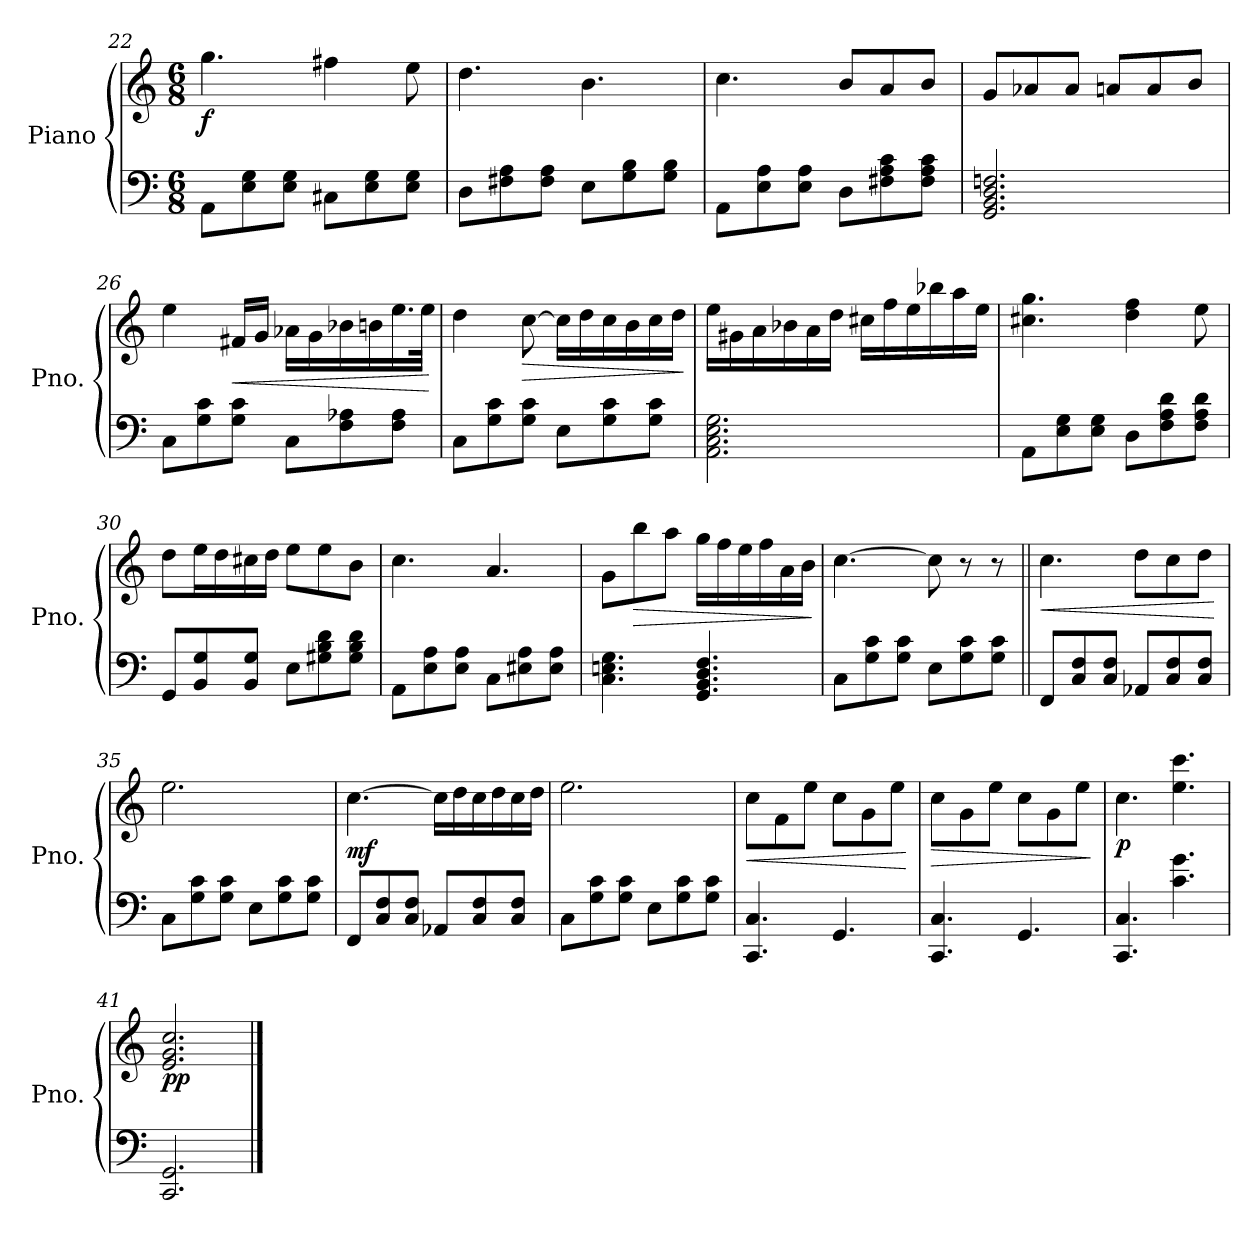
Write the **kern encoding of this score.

**kern	**kern	**dynam
*part1	*part1	*part1
*staff2	*staff1	*staff1/2
*I"Piano	*	*
*I'Pno.	*	*
*clefF4	*clefG2	*
*k[]	*k[]	*
*M6/8	*M6/8	*
=22	=22	=22
!	!	!LO:DY:b
8AA\L	4.gg\	f
8E\ 8G\	.	.
8E\ 8G\J	.	.
8C#X\L	4ff#X\	.
8E\ 8G\	.	.
8E\ 8G\J	8ee\	.
=23	=23	=23
8D\L	4.dd\	.
8F#X\ 8A\	.	.
8F#\ 8A\J	.	.
8E\L	4.b\	.
8G\ 8B\	.	.
8G\ 8B\J	.	.
=24	=24	=24
8AA\L	4.cc\	.
8E\ 8A\	.	.
8E\ 8A\J	.	.
8D\L	8b/L	.
8F#X\ 8A\ 8c\	8a/	.
8F#\ 8A\ 8c\J	8b/J	.
!!LO:PB:g=z
=25	=25	=25
2.GG/ 2.BB/ 2.D/ 2.Fn/	8g/L	.
.	8a-X/	.
.	8a-/J	.
.	8an/L	.
.	8a/	.
.	8b/J	.
=26	=26	=26
8C\L	4ee\	.
8G\ 8c\	.	.
!	!	!LO:HP:b
8G\ 8c\J	16f#X/LL	<
.	16g/JJ	.
8C\L	16a-X\LL	.
.	16g\	.
8F\ 8A-X\	16b-X\	.
.	16bn\	.
8F\ 8A-\J	16.ee\	.
.	32ee\JJk	.
.	.	[
=27	=27	=27
8C\L	4dd\	.
8G\ 8c\	.	.
!	!	!LO:HP:b
8G\ 8c\J	[8cc\	>
8E\L	16cc\LL]	.
.	16dd\	.
8G\ 8c\	16cc\	.
.	16b\	.
8G\ 8c\J	16cc\	.
.	16dd\JJ	.
.	.	]
!!LO:LB:g=z
=28	=28	=28
2.AA\ 2.C\ 2.E\ 2.G\	16ee\LL	.
.	16g#X\	.
.	16a\	.
.	16b-X\	.
.	16a\	.
.	16dd\JJ	.
.	16cc#X\LL	.
.	16ff\	.
.	16ee\	.
.	16bb-X\	.
.	16aa\	.
.	16ee\JJ	.
=29	=29	=29
8AA\L	4.cc#X\ 4.gg\	.
8E\ 8G\	.	.
8E\ 8G\J	.	.
8D\L	4dd\ 4ff\	.
8F\ 8A\ 8d\	.	.
8F\ 8A\ 8d\J	8ee\	.
=30	=30	=30
8GG/L	8dd\L	.
8BB/ 8G/	16ee\L	.
.	16dd\	.
8BB/ 8G/J	16cc#X\	.
.	16dd\JJ	.
8E\L	8ee\L	.
8G#X\ 8B\ 8d\	8ee\	.
8G#\ 8B\ 8d\J	8b\J	.
=31	=31	=31
8AA\L	4.cc\	.
8E\ 8A\	.	.
8E\ 8A\J	.	.
8C\L	4.a/	.
8E#X\ 8A\	.	.
8E#\ 8A\J	.	.
!!LO:LB:g=z
=32	=32	=32
4.C\ 4.En\ 4.G\	8g\L	.
!	!	!LO:HP:b
.	8bb\	>
.	8aa\J	.
4.GG/ 4.BB/ 4.D/ 4.F/	16gg\LL	.
.	16ff\	.
.	16ee\	.
.	16ff\	.
.	16a\	.
.	16b\JJ	.
.	.	]
=33	=33	=33
8C\L	[4.cc\	.
8G\ 8c\	.	.
8G\ 8c\J	.	.
8E\L	8cc\]	.
8G\ 8c\	8r	.
8G\ 8c\J	8r	.
=34||	=34||	=34||
!	!	!LO:HP:b
8FF/L	4.cc\	<
8C/ 8F/	.	.
8C/ 8F/J	.	.
8AA-X/L	8dd\L	.
8C/ 8F/	8cc\	.
8C/ 8F/J	8dd\J	.
.	.	[
=35	=35	=35
8C\L	2.ee\	.
8G\ 8c\	.	.
8G\ 8c\J	.	.
8E\L	.	.
8G\ 8c\	.	.
8G\ 8c\J	.	.
=36	=36	=36
!	!	!LO:DY:b
8FF/L	[4.cc\	mf
8C/ 8F/	.	.
8C/ 8F/J	.	.
8AA-X/L	16cc\LL]	.
.	16dd\	.
8C/ 8F/	16cc\	.
.	16dd\	.
8C/ 8F/J	16cc\	.
.	16dd\JJ	.
!!LO:LB:g=z
=37	=37	=37
8C\L	2.ee\	.
8G\ 8c\	.	.
8G\ 8c\J	.	.
8E\L	.	.
8G\ 8c\	.	.
8G\ 8c\J	.	.
=38	=38	=38
!	!	!LO:HP:b
4.CC/ 4.C/	8cc\L	<
.	8f\	.
.	8ee\J	.
4.GG/	8cc\L	.
.	8g\	.
.	8ee\J	.
.	.	[
=39	=39	=39
!	!	!LO:HP:b
4.CC/ 4.C/	8cc\L	>
.	8g\	.
.	8ee\J	.
4.GG/	8cc\L	.
.	8g\	.
.	8ee\J	.
.	.	]
=40	=40	=40
!	!	!LO:DY:b
4.CC/ 4.C/	4.cc\	p
4.c\ 4.g\	4.ee\ 4.ccc\	.
=41	=41	=41
!	!	!LO:DY:b
2.CC/ 2.GG/	2.e/ 2.g/ 2.cc/	pp
==	==	==
*-	*-	*-
